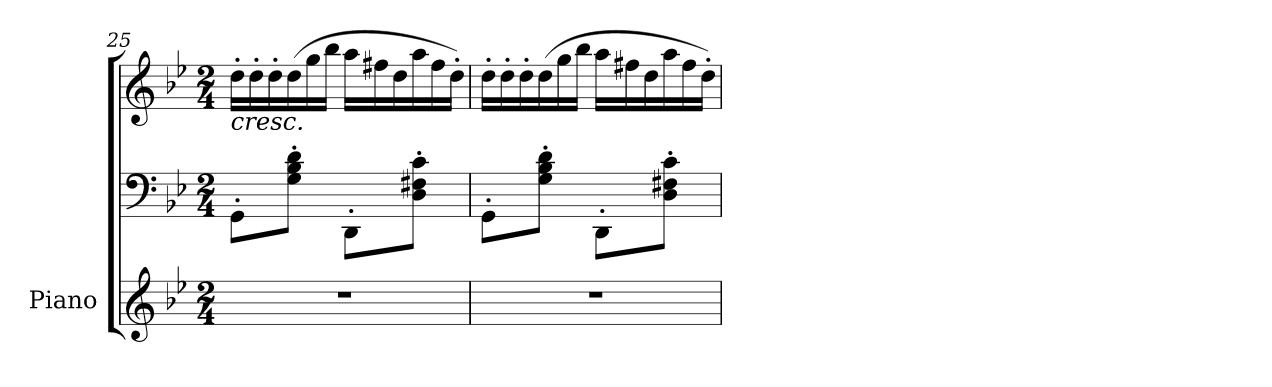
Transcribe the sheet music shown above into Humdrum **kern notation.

**kern	**kern	**kern
*part1	*part1	*part1
*staff3	*staff2	*staff1
*I"Piano	*	*
*I'Pno	*	*
*clefG2	*clefF4	*clefG2
*k[b-e-]	*k[b-e-]	*k[b-e-]
*M2/4	*M2/4	*M2/4
*	*	*Xtuplet
=25	=25	=25
!	!	!LO:TX:b:i:t=cresc.
2r	8GG'\L	24dd'\LL
.	.	24dd'\
.	.	24dd'\
.	8G\' 8B-\' 8d\'J	(>24dd\
.	.	24gg\
.	.	24bb-\JJ
.	8DD'\L	24aa\LL
.	.	24ff#X\
.	.	24dd\
.	8D\' 8F#X\' 8c\'J	24aa\
.	.	24ff#\
.	.	24dd'\JJ)
=26	=26	=26
2r	8GG'\L	24dd'\LL
.	.	24dd'\
.	.	24dd'\
.	8G\' 8B-\' 8d\'J	(>24dd\
.	.	24gg\
.	.	24bb-\JJ
.	8DD'\L	24aa\LL
.	.	24ff#X\
.	.	24dd\
.	8D\' 8F#X\' 8c\'J	24aa\
.	.	24ff#\
.	.	24dd'\JJ)
=	=	=
*-	*-	*-
